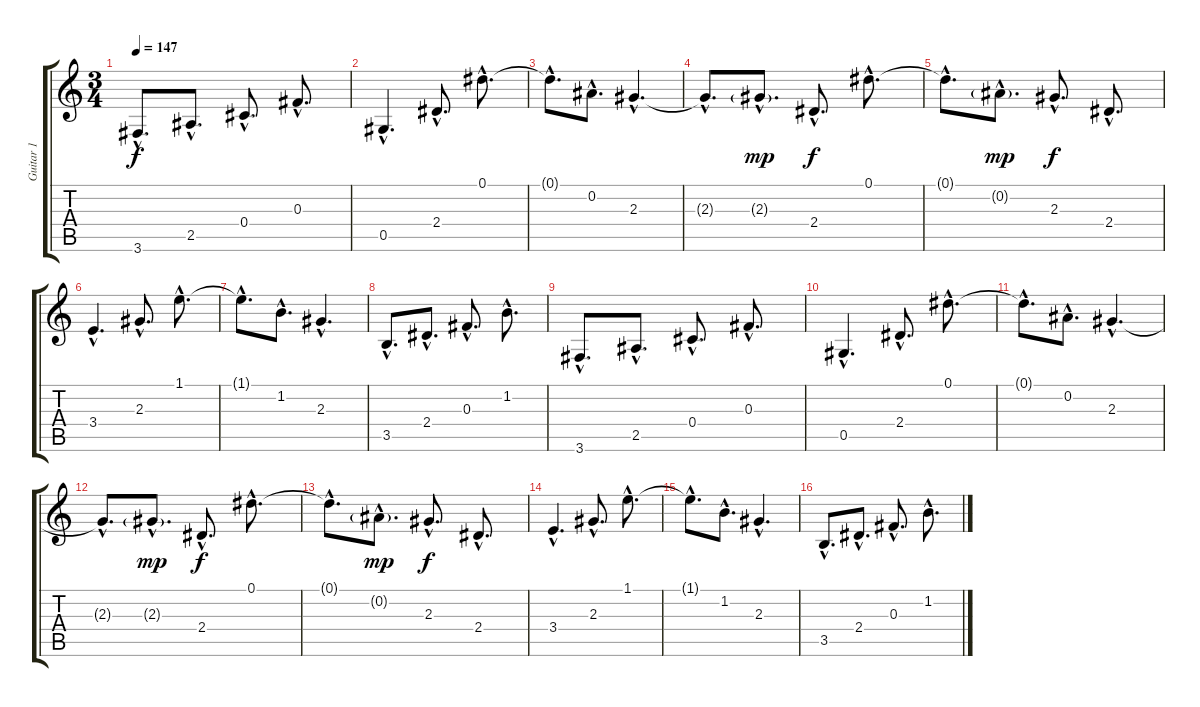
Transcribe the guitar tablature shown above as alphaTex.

\track ("Guitar 1" "Guitar 1") {instrument acousticguitarsteel}
\staff {score tabs}
\tuning (Eb4 Bb3 Gb3 Db3 Ab2 Eb2) {hide}
\ts (3 4)
\tempo 147
\clef g2
\ks c
3.6{hac}.8{d dy f} 2.5{hac}.8{d} 0.4{hac}.8{d} 0.3{hac}.8{d} |
0.5{hac}.4{d} 2.4{hac}.8{d} 0.1{hac}.8{d} |
0.1{hac t}.8{d} 0.2{hac}.8{d} 2.3{hac}.4{d} |
2.3{hac t}.8{d} 2.3{g hac}.8{d dy mp} 2.4{hac}.8{d dy f} 0.1{hac}.8{d} |
0.1{hac t}.8{d} 0.2{g hac}.8{d dy mp} 2.3{hac}.8{d dy f} 2.4{hac}.8{d} |
3.4{hac}.4{d} 2.3{hac}.8{d} 1.1{hac}.8{d} |
1.1{hac t}.8{d} 1.2{hac}.8{d} 2.3{hac}.4{d} |
3.5{hac}.8{d} 2.4{hac}.8{d} 0.3{hac}.8{d} 1.2{hac}.8{d} |
3.6{hac}.8{d} 2.5{hac}.8{d} 0.4{hac}.8{d} 0.3{hac}.8{d} |
0.5{hac}.4{d} 2.4{hac}.8{d} 0.1{hac}.8{d} |
0.1{hac t}.8{d} 0.2{hac}.8{d} 2.3{hac}.4{d} |
2.3{hac t}.8{d} 2.3{g hac}.8{d dy mp} 2.4{hac}.8{d dy f} 0.1{hac}.8{d} |
0.1{hac t}.8{d} 0.2{g hac}.8{d dy mp} 2.3{hac}.8{d dy f} 2.4{hac}.8{d} |
3.4{hac}.4{d} 2.3{hac}.8{d} 1.1{hac}.8{d} |
1.1{hac t}.8{d} 1.2{hac}.8{d} 2.3{hac}.4{d} |
3.5{hac}.8{d} 2.4{hac}.8{d} 0.3{hac}.8{d} 1.2{hac}.8{d}
